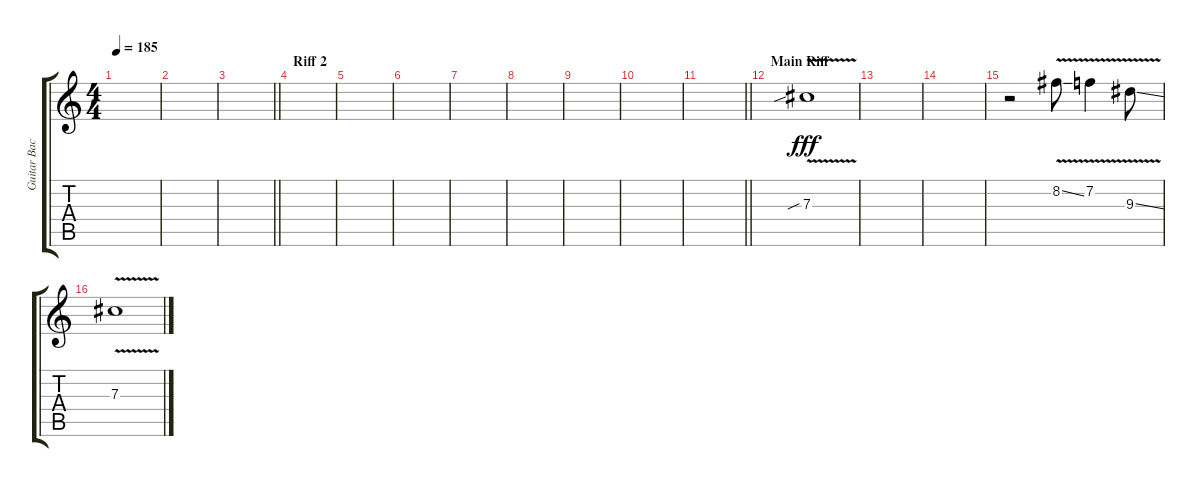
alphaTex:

\track ("Guitar Background" "Guitar Bac") {instrument overdrivenguitar}
\staff {score tabs}
\tuning (Eb4 Bb3 Gb3 Db3 Ab2 Eb2) {hide}
\ts (4 4)
\tempo 185
\clef g2
\ks c
|
|
\barLineRight lightlight
|
\section ("" "Riff 2")
|
|
|
|
|
|
|
\barLineRight lightlight
|
\section ("" "Main Riff")
7.3{v sib}.1{dy fff} |
|
|
r.2 8.2{v ss}.8 7.2{v}.4 9.3{v ss}.8 |
7.3{v}.1
